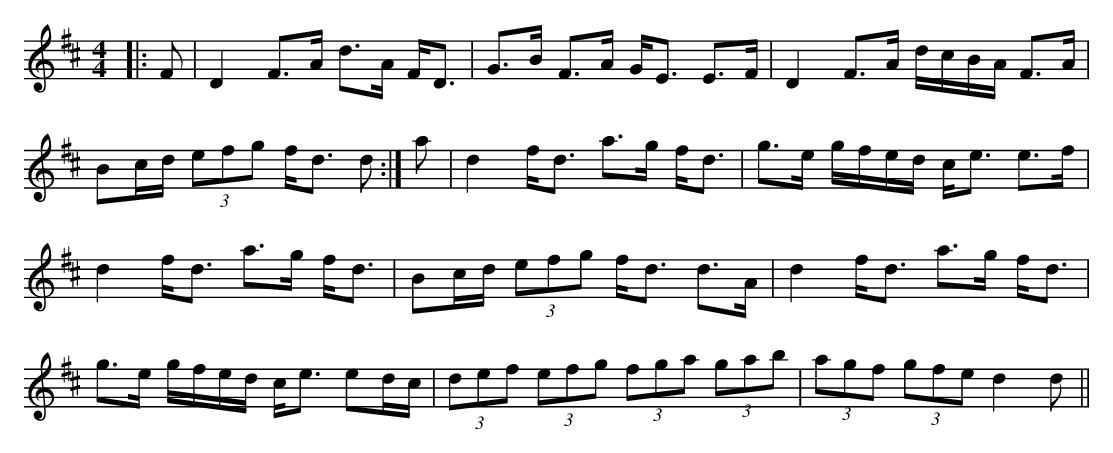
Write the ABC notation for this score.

X:1
M:4/4
K:D
|:F|D2 F>A d>A F<D|G>B F>A G<E E>F|D2 F>A d/c/B/A/ F>A|
Bc/d/ (3efg f<d d:|a|d2 f<d a>g f<d|g>e g/f/e/d/ c<e e>f|
d2 f<d a>g f<d|Bc/d/ (3efg f<d d>A|d2 f<d a>g f<d|
g>e g/f/e/d/ c<e ed/c/|(3def (3efg (3fga (3gab|(3agf (3gfe d2 d||
